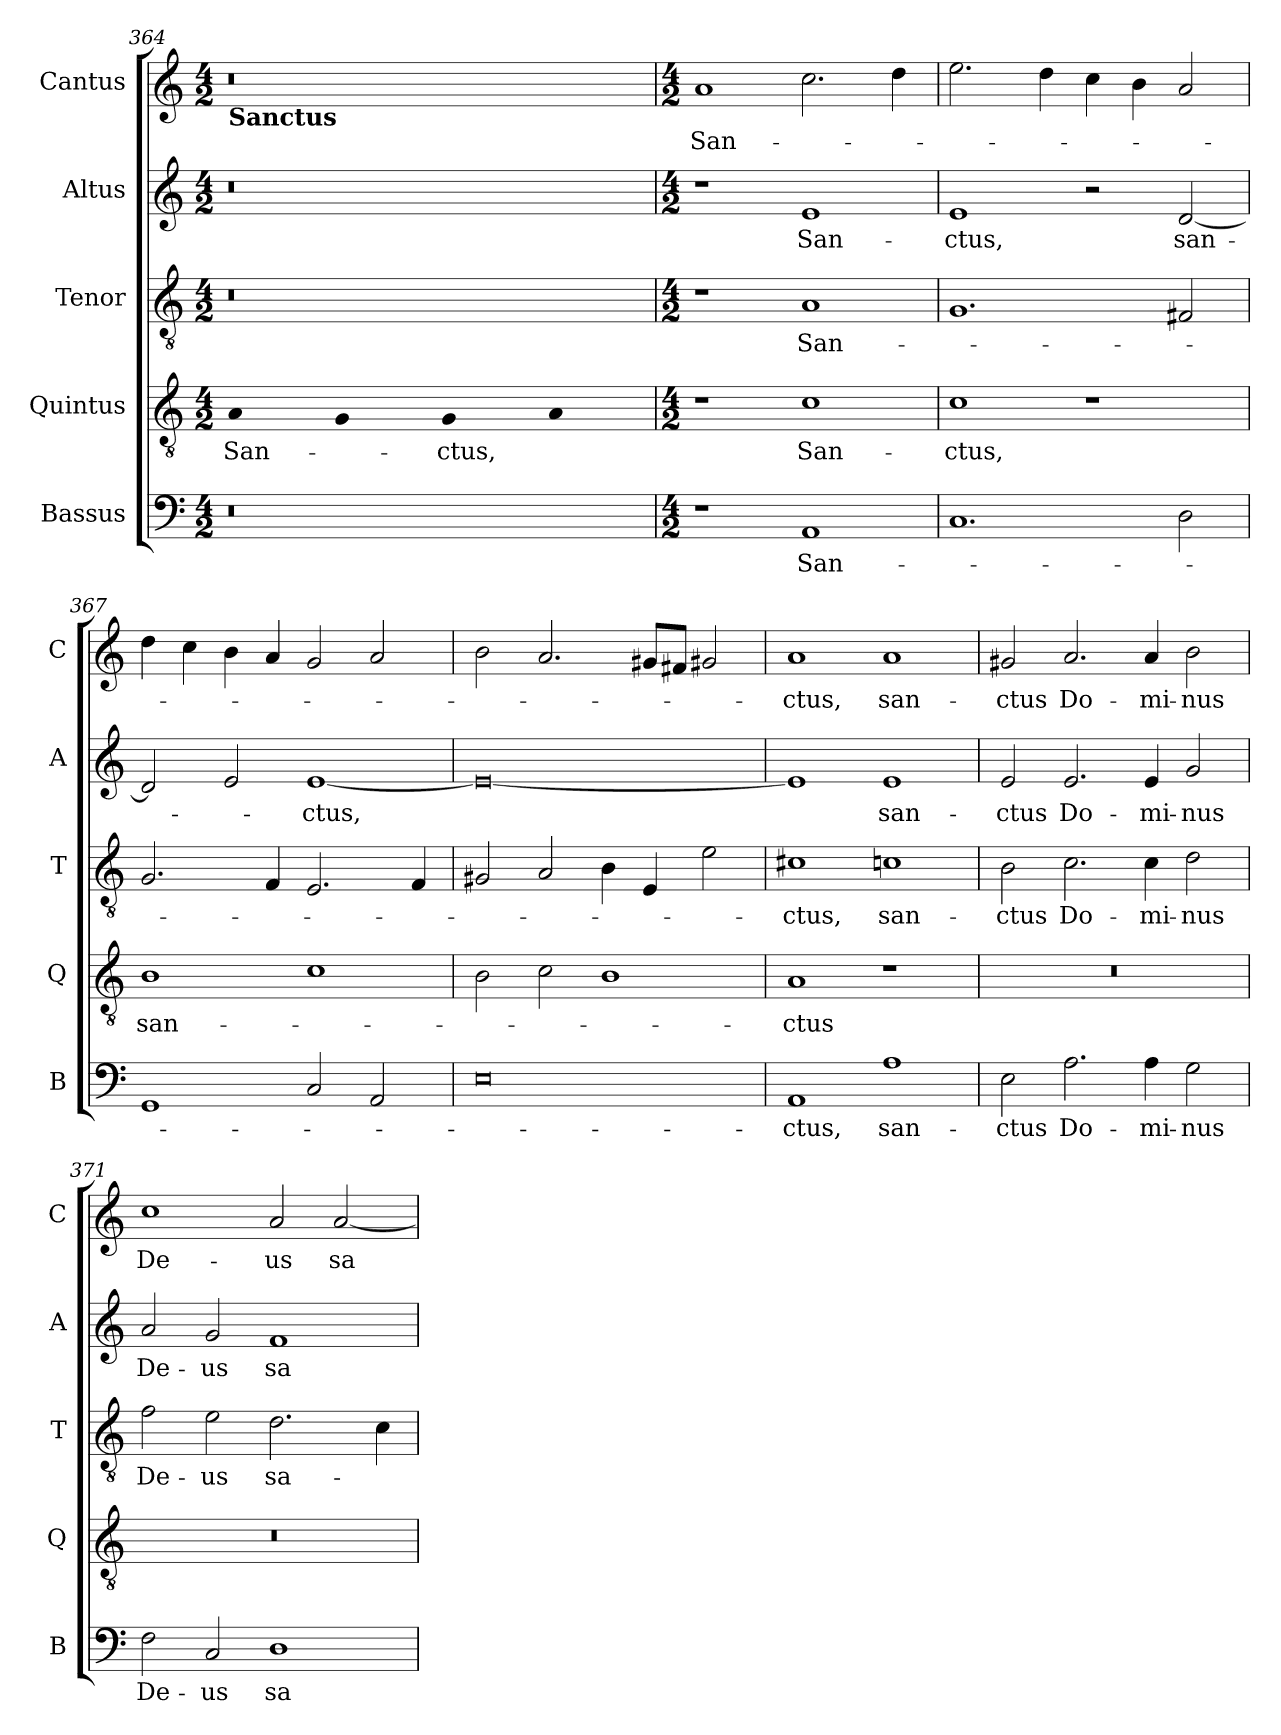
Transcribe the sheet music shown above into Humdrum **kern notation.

**kern	**text	**kern	**text	**kern	**text	**kern	**text	**kern	**text
*part5	*part5	*part4	*part4	*part3	*part3	*part2	*part2	*part1	*part1
*staff5	*staff5	*staff4	*staff4	*staff3	*staff3	*staff2	*staff2	*staff1	*staff1
*I"Bassus	*	*I"Quintus	*	*I"Tenor	*	*I"Altus	*	*I"Cantus	*
*I'B	*	*I'Q	*	*I'T	*	*I'A	*	*I'C	*
!!LO:PB:g=z
*clefF4	*	*clefGv2	*	*clefGv2	*	*clefG2	*	*clefG2	*
*k[]	*	*k[]	*	*k[]	*	*k[]	*	*k[]	*
*C:	*	*C:	*	*C:	*	*C:	*	*C:	*
*M4/2	*	*M4/2	*	*M4/2	*	*M4/2	*	*M4/2	*
=364X5	=364X5	=364X5	=364X5	=364X5	=364X5	=364X5	=364X5	=364X5	=364X5
!	!	!LO:N:head=solid	!	!	!	!	!	!	!
!	!	!	!	!	!	!	!	!LO:TX:b:B:t=Sanctus	!
!	!	!	!LO:LY:b	!	!	!	!	!	!
0r	.	1A	San-	0r	.	0r	.	0r	.
!	!	!LO:N:head=solid	!	!	!	!	!	!	!
.	.	1G	.	.	.	.	.	.	.
!	!	!LO:N:head=solid	!	!	!	!	!	!	!
!	!	!	!LO:LY:b	!	!	!	!	!	!
0ryy	.	1G	-ctus,	0ryy	.	0ryy	.	0ryy	.
!	!	!LO:N:head=solid	!	!	!	!	!	!	!
.	.	1A	.	.	.	.	.	.	.
=365	=365	=365	=365	=365	=365	=365	=365	=365	=365
*M4/2	*	*M4/2	*	*M4/2	*	*M4/2	*	*M4/2	*
!	!	!	!	!	!	!	!	!	!LO:LY:b
1r	.	1r	.	1r	.	1r	.	1a	San-
!	!LO:LY:b	!	!	!	!	!	!	!	!
!	!	!	!LO:LY:b	!	!	!	!	!	!
!	!	!	!	!	!LO:LY:b	!	!	!	!
!	!	!	!	!	!	!	!LO:LY:b	!	!
1AA	San-	1c	San-	1A	San-	1e	San-	2.cc\	.
.	.	.	.	.	.	.	.	4dd\	.
=366	=366	=366	=366	=366	=366	=366	=366	=366	=366
!	!	!	!LO:LY:b	!	!	!	!	!	!
!	!	!	!	!	!	!	!LO:LY:b	!	!
1.C	.	1c	-ctus,	1.G	.	1e	-ctus,	2.ee\	.
.	.	.	.	.	.	.	.	4dd\	.
.	.	1r	.	.	.	2r	.	4cc\	.
.	.	.	.	.	.	.	.	4b\	.
!	!	!	!	!	!	!	!LO:LY:b	!	!
2D\	.	.	.	2F#X/	.	[2d/	san-	2a/	.
=367	=367	=367	=367	=367	=367	=367	=367	=367	=367
!	!	!	!LO:LY:b	!	!	!	!	!	!
1GG	.	1B	san-	2.G/	.	2d/]	.	4dd\	.
.	.	.	.	.	.	.	.	4cc\	.
.	.	.	.	.	.	2e/	.	4b\	.
.	.	.	.	4F/	.	.	.	4a/	.
!	!	!	!	!	!	!	!LO:LY:b	!	!
2C/	.	1c	.	2.E/	.	[1e	-ctus,	2g/	.
2AA/	.	.	.	.	.	.	.	2a/	.
.	.	.	.	4F/	.	.	.	.	.
=368	=368	=368	=368	=368	=368	=368	=368	=368	=368
0E	.	2B\	.	2G#X/	.	0e_	.	2b\	.
.	.	2c\	.	2A/	.	.	.	2.a/	.
.	.	1B	.	4B\	.	.	.	.	.
.	.	.	.	4E/	.	.	.	8g#X/L	.
.	.	.	.	.	.	.	.	8f#X/J	.
.	.	.	.	2e\	.	.	.	2g#X/	.
!!LO:LB:g=z
=369	=369	=369	=369	=369	=369	=369	=369	=369	=369
!	!LO:LY:b	!	!	!	!	!	!	!	!
!	!	!	!LO:LY:b	!	!	!	!	!	!
!	!	!	!	!	!LO:LY:b	!	!	!	!
!	!	!	!	!	!	!	!	!	!LO:LY:b
1AA	-ctus,	1A	-ctus	1c#X	-ctus,	1e]	.	1a	-ctus,
!	!LO:LY:b	!	!	!	!	!	!	!	!
!	!	!	!	!	!LO:LY:b	!	!	!	!
!	!	!	!	!	!	!	!LO:LY:b	!	!
!	!	!	!	!	!	!	!	!	!LO:LY:b
1A	san-	1r	.	1cn	san-	1e	san-	1a	san-
=370	=370	=370	=370	=370	=370	=370	=370	=370	=370
!	!LO:LY:b	!	!	!	!	!	!	!	!
!	!	!	!	!	!LO:LY:b	!	!	!	!
!	!	!	!	!	!	!	!LO:LY:b	!	!
!	!	!	!	!	!	!	!	!	!LO:LY:b
2E\	-ctus	0r	.	2B\	-ctus	2e/	-ctus	2g#X/	-ctus
!	!LO:LY:b	!	!	!	!	!	!	!	!
!	!	!	!	!	!LO:LY:b	!	!	!	!
!	!	!	!	!	!	!	!LO:LY:b	!	!
!	!	!	!	!	!	!	!	!	!LO:LY:b
2.A\	Do-	.	.	2.c\	Do-	2.e/	Do-	2.a/	Do-
!	!LO:LY:b	!	!	!	!	!	!	!	!
!	!	!	!	!	!LO:LY:b	!	!	!	!
!	!	!	!	!	!	!	!LO:LY:b	!	!
!	!	!	!	!	!	!	!	!	!LO:LY:b
4A\	-mi-	.	.	4c\	-mi-	4e/	-mi-	4a/	-mi-
!	!LO:LY:b	!	!	!	!	!	!	!	!
!	!	!	!	!	!LO:LY:b	!	!	!	!
!	!	!	!	!	!	!	!LO:LY:b	!	!
!	!	!	!	!	!	!	!	!	!LO:LY:b
2G\	-nus	.	.	2d\	-nus	2g/	-nus	2b\	-nus
=371	=371	=371	=371	=371	=371	=371	=371	=371	=371
!	!LO:LY:b	!	!	!	!	!	!	!	!
!	!	!	!	!	!LO:LY:b	!	!	!	!
!	!	!	!	!	!	!	!LO:LY:b	!	!
!	!	!	!	!	!	!	!	!	!LO:LY:b
2F\	De-	0r	.	2f\	De-	2a/	De-	1cc	De-
!	!LO:LY:b	!	!	!	!	!	!	!	!
!	!	!	!	!	!LO:LY:b	!	!	!	!
!	!	!	!	!	!	!	!LO:LY:b	!	!
2C/	-us	.	.	2e\	-us	2g/	-us	.	.
!	!LO:LY:b	!	!	!	!	!	!	!	!
!	!	!	!	!	!LO:LY:b	!	!	!	!
!	!	!	!	!	!	!	!LO:LY:b	!	!
!	!	!	!	!	!	!	!	!	!LO:LY:b
1D	sa-	.	.	2.d\	sa-	1f	sa-	2a/	-us
!	!	!	!	!	!	!	!	!	!LO:LY:b
.	.	.	.	.	.	.	.	[2a/	sa-
.	.	.	.	4c\	.	.	.	.	.
=	=	=	=	=	=	=	=	=	=
*-	*-	*-	*-	*-	*-	*-	*-	*-	*-
